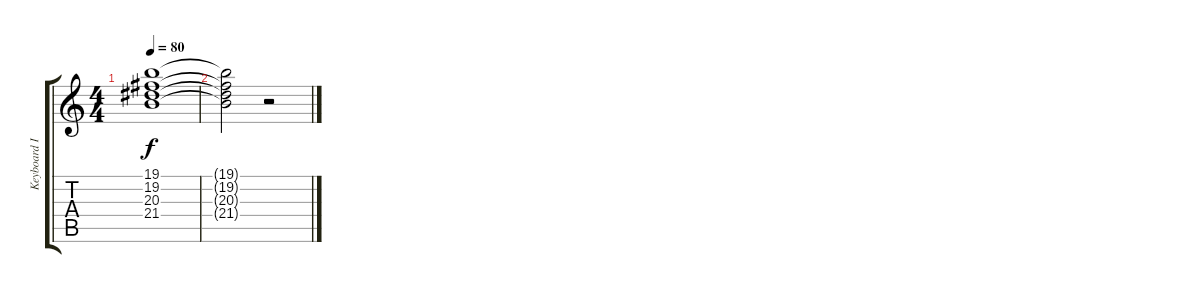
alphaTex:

\track ("Keyboard IV" "Keyboard I") {instrument stringensemble1}
\staff {score tabs}
\tuning (E4 B3 G3 D3 A2 E2) {hide}
\ts (4 4)
\tempo 80
\clef g2
\ks c
(19.1 19.2 20.3 21.4).1{dy f} |
(19.1{t} 19.2{t} 20.3{t} 21.4{t}).2 r.2
